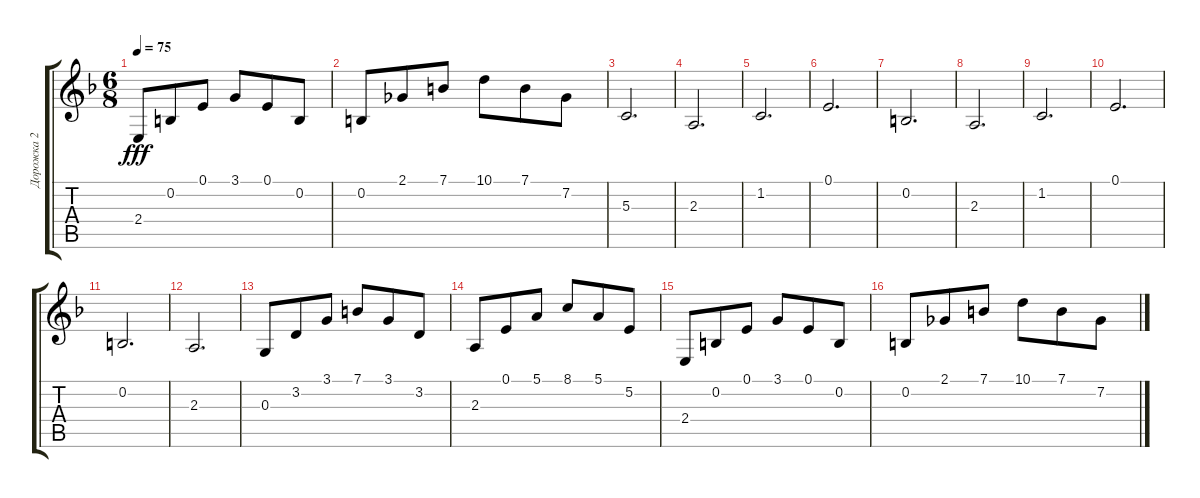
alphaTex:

\track ("Дорожка 2" "Дорожка 2") {instrument honkytonkpiano}
\staff {score tabs}
\tuning (E4 B3 G3 D3 A2 E2) {hide}
\ts (6 8)
\tempo 75
\clef g2
\ks f
2.4.8{dy fff} 0.2.8 0.1.8 3.1.8 0.1.8 0.2.8 |
0.2.8 2.1.8 7.1.8 10.1.8 7.1.8 7.2.8 |
5.3.2{d} |
2.3.2{d} |
1.2.2{d} |
0.1.2{d} |
0.2.2{d} |
2.3.2{d} |
1.2.2{d} |
0.1.2{d} |
0.2.2{d} |
2.3.2{d} |
0.3.8 3.2.8 3.1.8 7.1.8 3.1.8 3.2.8 |
2.3.8 0.1.8 5.1.8 8.1.8 5.1.8 5.2.8 |
2.4.8 0.2.8 0.1.8 3.1.8 0.1.8 0.2.8 |
0.2.8 2.1.8 7.1.8 10.1.8 7.1.8 7.2.8
